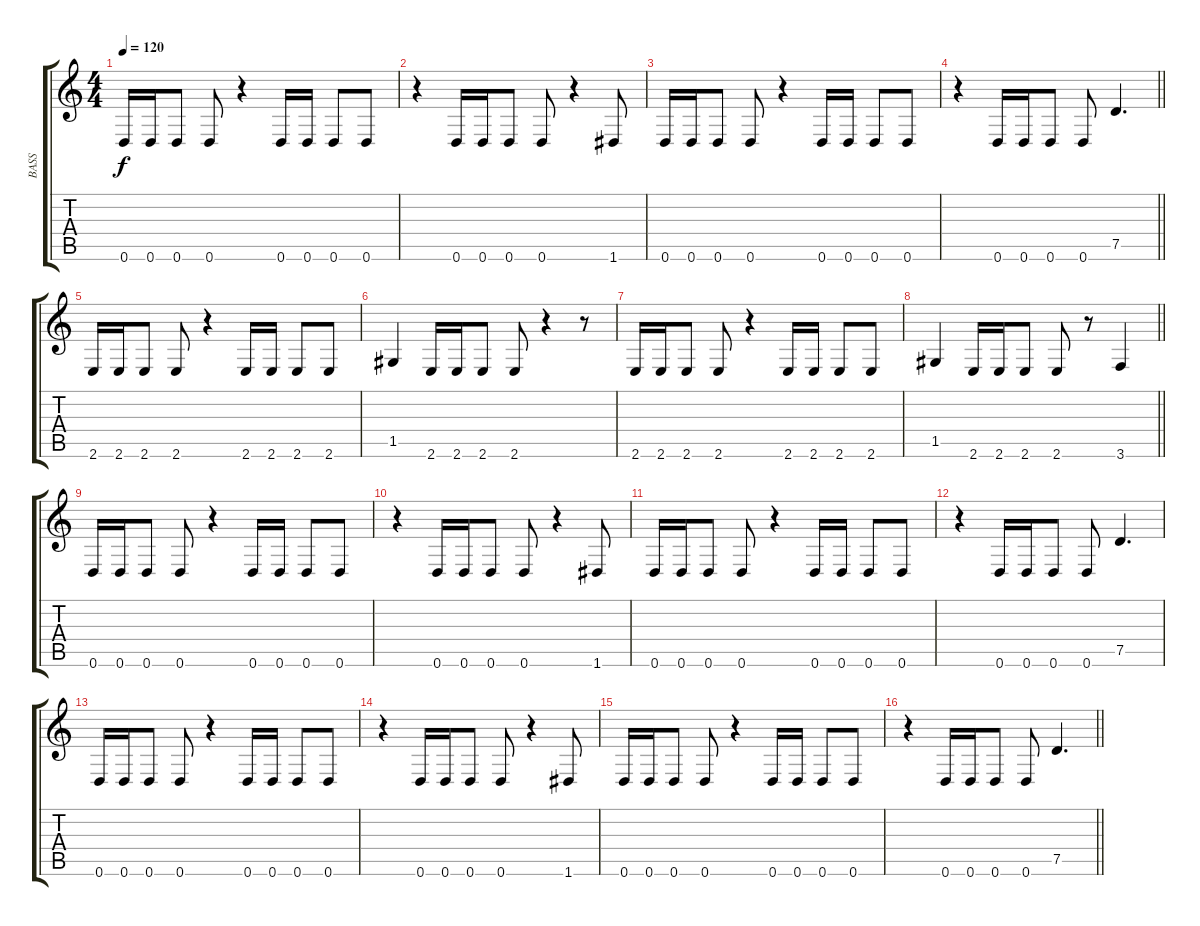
\track ("BASS" "BASS") {instrument electricbassfinger}
\staff {score tabs}
\tuning (D4 A3 F3 C3 G2 D2) {hide}
\ts (4 4)
\tempo 120
\clef g2
\ks c
0.6.16{dy f} 0.6.16 0.6.8 0.6.8 r.4 0.6.16 0.6.16 0.6.8 0.6.8 |
r.4 0.6.16 0.6.16 0.6.8 0.6.8 r.4 1.6.8 |
0.6.16 0.6.16 0.6.8 0.6.8 r.4 0.6.16 0.6.16 0.6.8 0.6.8 |
\barLineRight lightlight
r.4 0.6.16 0.6.16 0.6.8 0.6.8 7.5.4{d} |
2.6.16 2.6.16 2.6.8 2.6.8 r.4 2.6.16 2.6.16 2.6.8 2.6.8 |
1.5.4 2.6.16 2.6.16 2.6.8 2.6.8 r.4 r.8 |
2.6.16 2.6.16 2.6.8 2.6.8 r.4 2.6.16 2.6.16 2.6.8 2.6.8 |
\barLineRight lightlight
1.5.4 2.6.16 2.6.16 2.6.8 2.6.8 r.8 3.6.4 |
0.6.16 0.6.16 0.6.8 0.6.8 r.4 0.6.16 0.6.16 0.6.8 0.6.8 |
r.4 0.6.16 0.6.16 0.6.8 0.6.8 r.4 1.6.8 |
0.6.16 0.6.16 0.6.8 0.6.8 r.4 0.6.16 0.6.16 0.6.8 0.6.8 |
r.4 0.6.16 0.6.16 0.6.8 0.6.8 7.5.4{d} |
0.6.16 0.6.16 0.6.8 0.6.8 r.4 0.6.16 0.6.16 0.6.8 0.6.8 |
r.4 0.6.16 0.6.16 0.6.8 0.6.8 r.4 1.6.8 |
0.6.16 0.6.16 0.6.8 0.6.8 r.4 0.6.16 0.6.16 0.6.8 0.6.8 |
\barLineRight lightlight
r.4 0.6.16 0.6.16 0.6.8 0.6.8 7.5.4{d}
